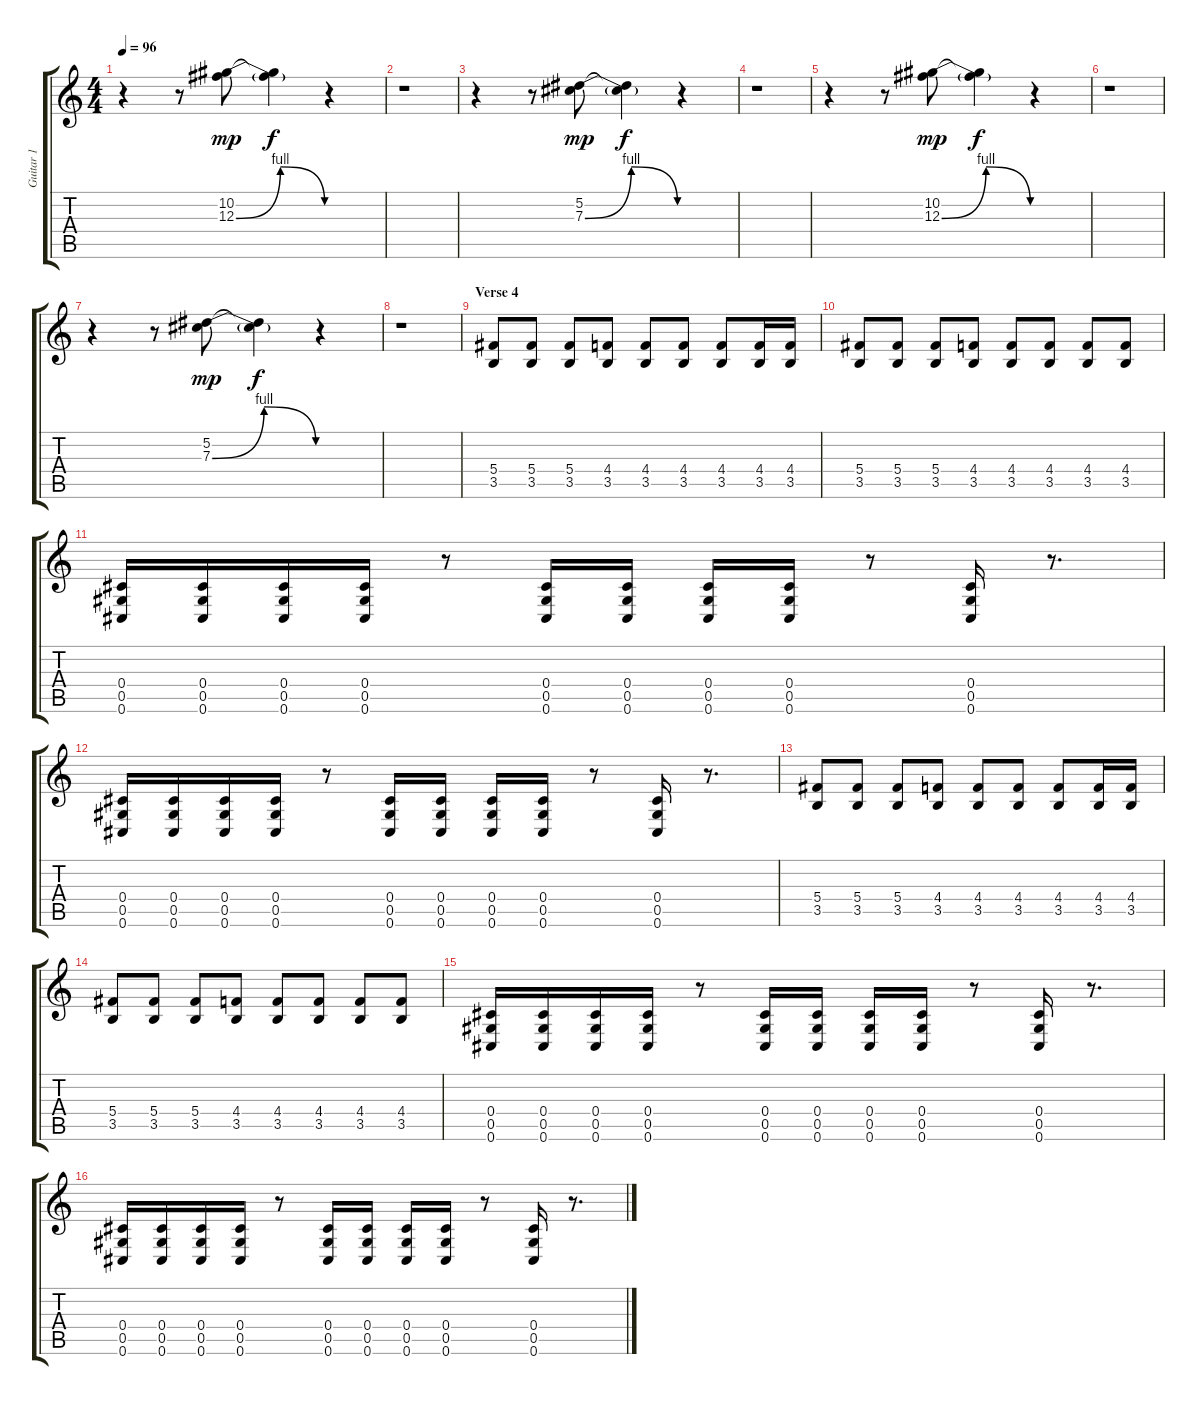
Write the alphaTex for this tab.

\track ("Guitar 1" "Guitar 1") {instrument distortionguitar}
\staff {score tabs}
\tuning (Eb4 Bb3 Gb3 Db3 Ab2 Db2) {hide}
\ts (4 4)
\tempo 96
\clef g2
\ks c
r.4{dy f} r.8 (10.2 12.3{be (bendrelease 0 0 10 4 50 4 60 0)}).8{dy mp} (10.2{t} 12.3{t}).4{dy f} r.4 |
r.1 |
r.4 r.8 (5.2 7.3{be (bendrelease 0 0 10 4 50 4 60 0)}).8{dy mp} (5.2{t} 7.3{t}).4{dy f} r.4 |
r.1 |
r.4 r.8 (10.2 12.3{be (bendrelease 0 0 10 4 50 4 60 0)}).8{dy mp} (10.2{t} 12.3{t}).4{dy f} r.4 |
r.1 |
r.4 r.8 (5.2 7.3{be (bendrelease 0 0 10 4 50 4 60 0)}).8{dy mp} (5.2{t} 7.3{t}).4{dy f} r.4 |
r.1 |
\section ("" "Verse 4")
(5.4 3.5).8 (5.4 3.5).8 (5.4 3.5).8 (4.4 3.5).8 (4.4 3.5).8 (4.4 3.5).8 (4.4 3.5).8 (4.4 3.5).16 (4.4 3.5).16 |
(5.4 3.5).8 (5.4 3.5).8 (5.4 3.5).8 (4.4 3.5).8 (4.4 3.5).8 (4.4 3.5).8 (4.4 3.5).8 (4.4 3.5).8 |
(0.4 0.5 0.6).16 (0.4 0.5 0.6).16 (0.4 0.5 0.6).16 (0.4 0.5 0.6).16 r.8 (0.4 0.5 0.6).16 (0.4 0.5 0.6).16 (0.4 0.5 0.6).16 (0.4 0.5 0.6).16 r.8 (0.4 0.5 0.6).16 r.8{d} |
(0.4 0.5 0.6).16 (0.4 0.5 0.6).16 (0.4 0.5 0.6).16 (0.4 0.5 0.6).16 r.8 (0.4 0.5 0.6).16 (0.4 0.5 0.6).16 (0.4 0.5 0.6).16 (0.4 0.5 0.6).16 r.8 (0.4 0.5 0.6).16 r.8{d} |
(5.4 3.5).8 (5.4 3.5).8 (5.4 3.5).8 (4.4 3.5).8 (4.4 3.5).8 (4.4 3.5).8 (4.4 3.5).8 (4.4 3.5).16 (4.4 3.5).16 |
(5.4 3.5).8 (5.4 3.5).8 (5.4 3.5).8 (4.4 3.5).8 (4.4 3.5).8 (4.4 3.5).8 (4.4 3.5).8 (4.4 3.5).8 |
(0.4 0.5 0.6).16 (0.4 0.5 0.6).16 (0.4 0.5 0.6).16 (0.4 0.5 0.6).16 r.8 (0.4 0.5 0.6).16 (0.4 0.5 0.6).16 (0.4 0.5 0.6).16 (0.4 0.5 0.6).16 r.8 (0.4 0.5 0.6).16 r.8{d} |
(0.4 0.5 0.6).16 (0.4 0.5 0.6).16 (0.4 0.5 0.6).16 (0.4 0.5 0.6).16 r.8 (0.4 0.5 0.6).16 (0.4 0.5 0.6).16 (0.4 0.5 0.6).16 (0.4 0.5 0.6).16 r.8 (0.4 0.5 0.6).16 r.8{d}
